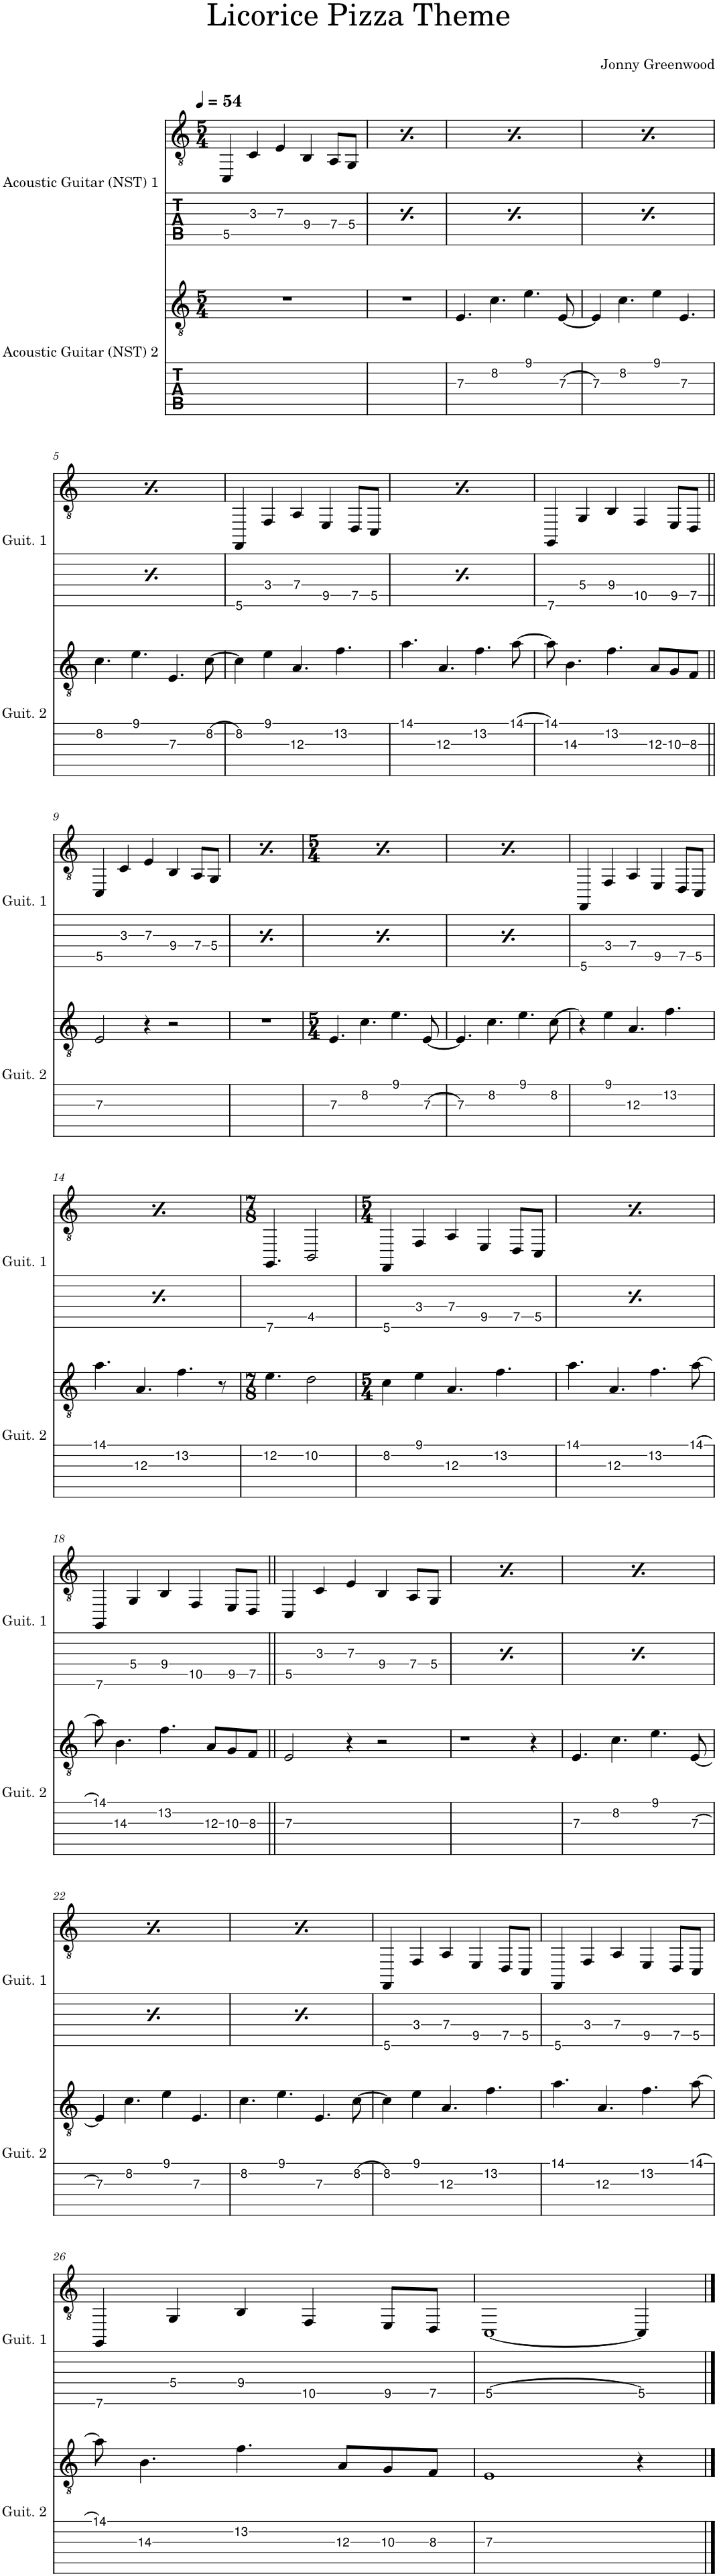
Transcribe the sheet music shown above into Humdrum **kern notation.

**kern	**kern	**kern	**kern
*part2	*part2	*part1	*part1
*staff4	*staff3	*staff2	*staff1
*I"Acoustic Guitar (NST) 2	*	*I"Acoustic Guitar (NST) 1	*
*I'Guit. 2	*	*I'Guit. 1	*
*stria6	*	*stria6	*
*	*clefGv2	*	*clefGv2
*Trd-7c-12	*Trd-7c-12	*Trd-7c-12	*Trd-7c-12
*k[]	*k[]	*k[]	*k[]
*M5/4	*M5/4	*M5/4	*M5/4
*MM54	*MM54	*MM54	*MM54
=1	=1	=1	=1
4%5r	4%5r	4CC	4CC/
.	.	4C	4C/
.	.	4E	4E/
.	.	4BB	4BB/
.	.	8AAL	8AA/L
.	.	8GGJ	8GG/J
=2	=2	=2	=2
*	*	*	*MM54
4%5r	4%5r	4CC	4CC/
.	.	4C	4C/
.	.	4E	4E/
.	.	4BB	4BB/
.	.	8AAL	8AA/L
.	.	8GGJ	8GG/J
=3	=3	=3	=3
*	*	*	*MM54
4.E	4.E/	4CC	4CC/
.	.	4C	4C/
4.c	4.c\	.	.
.	.	4E	4E/
4.e	4.e\	4BB	4BB/
.	.	8AAL	8AA/L
[8E	[8E/	8GGJ	8GG/J
=4	=4	=4	=4
*	*	*	*MM54
4E]	4E/]	4CC	4CC/
4.c	4.c\	4C	4C/
.	.	4E	4E/
4e	4e\	.	.
.	.	4BB	4BB/
4.E	4.E/	.	.
.	.	8AAL	8AA/L
.	.	8GGJ	8GG/J
!!LO:LB:g=z
=5	=5	=5	=5
*	*	*	*MM54
4.c	4.c\	4CC	4CC/
.	.	4C	4C/
4.e	4.e\	.	.
.	.	4E	4E/
4.E	4.E/	4BB	4BB/
.	.	8AAL	8AA/L
[8c	[8c\	8GGJ	8GG/J
=6	=6	=6	=6
4c]	4c\]	4FFF	4FFF/
4e	4e\	4FF	4FF/
4.A	4.A/	4AA	4AA/
.	.	4EE	4EE/
4.f	4.f\	.	.
.	.	8DDL	8DD/L
.	.	8CCJ	8CC/J
=7	=7	=7	=7
4.a	4.a\	4FFF	4FFF/
.	.	4FF	4FF/
4.A	4.A/	.	.
.	.	4AA	4AA/
4.f	4.f\	4EE	4EE/
.	.	8DDL	8DD/L
[8a	[8a\	8CCJ	8CC/J
=8	=8	=8	=8
8a]	8a\]	4GGG	4GGG/
4.B	4.B\	.	.
.	.	4GG	4GG/
4.f	4.f\	4BB	4BB/
.	.	4FF	4FF/
8AL	8A/L	.	.
8G	8G/	8EEL	8EE/L
8FJ	8F/J	8DDJ	8DD/J
!!LO:LB:g=z
=9||	=9||	=9||	=9||
2E	2E/	4CC	4CC/
.	.	4C	4C/
4r	4r	4E	4E/
2r	2r	4BB	4BB/
.	.	8AAL	8AA/L
.	.	8GGJ	8GG/J
=10	=10	=10	=10
4%5r	4%5r	4CC	4CC/
.	.	4C	4C/
.	.	4E	4E/
.	.	4BB	4BB/
.	.	8AAL	8AA/L
.	.	8GGJ	8GG/J
=11	=11	=11	=11
*M5/4	*M5/4	*M5/4	*M5/4
4.E	4.E/	4CC	4CC/
.	.	4C	4C/
4.c	4.c\	.	.
.	.	4E	4E/
4.e	4.e\	4BB	4BB/
.	.	8AAL	8AA/L
[8E	[8E/	8GGJ	8GG/J
=12	=12	=12	=12
4.E]	4.E/]	4CC	4CC/
.	.	4C	4C/
4.c	4.c\	.	.
.	.	4E	4E/
4.e	4.e\	4BB	4BB/
.	.	8AAL	8AA/L
8c	[8c\	8GGJ	8GG/J
=13	=13	=13	=13
4r	4r	4FFF	4FFF/
4e	4e\	4FF	4FF/
4.A	4.A/	4AA	4AA/
.	.	4EE	4EE/
4.f	4.f\	.	.
.	.	8DDL	8DD/L
.	.	8CCJ	8CC/J
!!LO:LB:g=z
=14	=14	=14	=14
4.a	4.a\	4FFF	4FFF/
.	.	4FF	4FF/
4.A	4.A/	.	.
.	.	4AA	4AA/
4.f	4.f\	4EE	4EE/
.	.	8DDL	8DD/L
8r	8r	8CCJ	8CC/J
=15	=15	=15	=15
*M7/8	*M7/8	*M7/8	*M7/8
4.e	4.e\	4.GGG	4.GGG/
2d	2d\	2BBB	2BBB/
=16	=16	=16	=16
*M5/4	*M5/4	*M5/4	*M5/4
4c	4c\	4FFF	4FFF/
4e	4e\	4FF	4FF/
4.A	4.A/	4AA	4AA/
.	.	4EE	4EE/
4.f	4.f\	.	.
.	.	8DDL	8DD/L
.	.	8CCJ	8CC/J
=17	=17	=17	=17
4.a	4.a\	4FFF	4FFF/
.	.	4FF	4FF/
4.A	4.A/	.	.
.	.	4AA	4AA/
4.f	4.f\	4EE	4EE/
.	.	8DDL	8DD/L
[8a	[8a\	8CCJ	8CC/J
!!LO:LB:g=z
=18	=18	=18	=18
8a]	8a\]	4GGG	4GGG/
4.B	4.B\	.	.
.	.	4GG	4GG/
4.f	4.f\	4BB	4BB/
.	.	4FF	4FF/
8AL	8A/L	.	.
8G	8G/	8EEL	8EE/L
8FJ	8F/J	8DDJ	8DD/J
=19||	=19||	=19||	=19||
2E	2E/	4CC	4CC/
.	.	4C	4C/
4r	4r	4E	4E/
2r	2r	4BB	4BB/
.	.	8AAL	8AA/L
.	.	8GGJ	8GG/J
=20	=20	=20	=20
1r	1r	4CC	4CC/
.	.	4C	4C/
.	.	4E	4E/
.	.	4BB	4BB/
4r	4r	8AAL	8AA/L
.	.	8GGJ	8GG/J
=21	=21	=21	=21
4.E	4.E/	4CC	4CC/
.	.	4C	4C/
4.c	4.c\	.	.
.	.	4E	4E/
4.e	4.e\	4BB	4BB/
.	.	8AAL	8AA/L
[8E	[8E/	8GGJ	8GG/J
!!LO:LB:g=z
=22	=22	=22	=22
4E]	4E/]	4CC	4CC/
4.c	4.c\	4C	4C/
.	.	4E	4E/
4e	4e\	.	.
.	.	4BB	4BB/
4.E	4.E/	.	.
.	.	8AAL	8AA/L
.	.	8GGJ	8GG/J
=23	=23	=23	=23
4.c	4.c\	4CC	4CC/
.	.	4C	4C/
4.e	4.e\	.	.
.	.	4E	4E/
4.E	4.E/	4BB	4BB/
.	.	8AAL	8AA/L
[8c	[8c\	8GGJ	8GG/J
=24	=24	=24	=24
4c]	4c\]	4FFF	4FFF/
4e	4e\	4FF	4FF/
4.A	4.A/	4AA	4AA/
.	.	4EE	4EE/
4.f	4.f\	.	.
.	.	8DDL	8DD/L
.	.	8CCJ	8CC/J
=25	=25	=25	=25
4.a	4.a\	4FFF	4FFF/
.	.	4FF	4FF/
4.A	4.A/	.	.
.	.	4AA	4AA/
4.f	4.f\	4EE	4EE/
.	.	8DDL	8DD/L
[8a	[8a\	8CCJ	8CC/J
!!LO:LB:g=z
=26	=26	=26	=26
8a]	8a\]	4GGG	4GGG/
4.B	4.B\	.	.
.	.	4GG	4GG/
4.f	4.f\	4BB	4BB/
.	.	4FF	4FF/
8AL	8A/L	.	.
8G	8G/	8EEL	8EE/L
8FJ	8F/J	8DDJ	8DD/J
=27	=27	=27	=27
1E	1E	[1CC	[1CC
4r	4r	4CC]	4CC/]
==	==	==	==
*-	*-	*-	*-
